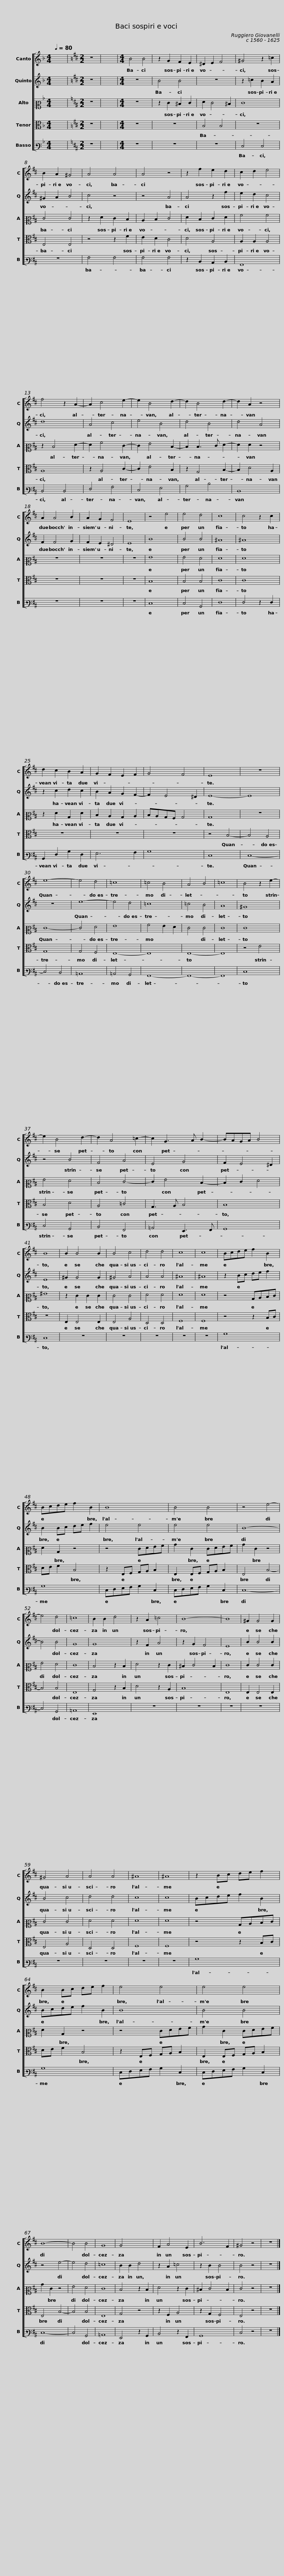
X:1
%%score [ 1 2 3 4 5 ]
L:1/8
Q:1/4=80
M:4/4
I:linebreak $
K:F
V:1 treble
V:2 treble
V:3 alto2
V:4 alto
V:5 bass3
V:1
 x8 |[K:D][M:2/2] z8 | x8 |[M:4/4] B4 B4 | z2 G2 F2 E2 | %5
 ^D2 E2 F4 | ^G4 z2 =c2 | B2 A2 ^G4 |$ A4 A4 | A4 z4 | %10
 z2 f2 e2 d2 | c2 d2 e4 | f4 z2 A2- | A2 c4 e2- |$ e2 B4 d2- | %15
 d2 B4 d2- | d2 A2 z4 | A2 A4 B2 | A2 G2 F4 | E8 |$ %20
 z4 e4 | e4 d4 | c8 | c4 z2 c2 | d2 c2 B2 A2 | %25
 G2 F2 E2 F2 |$ G4 F4 | E8 | z8 | e8- | %30
 e4 d4 | =c8 |$ =c4 B4 | A4 B4 | =c8 | %35
 B4 z2 e2- | e2 B4 d2- | d2 A4 =c2- |$ c2 G3 A B2- | BAGA B4 | %40
 B8 | B2 B4 B2 | B4 c4 | d4 d4 |$ c8 | %45
 c8 | Bcde f2 B2 | Bcde f2 B2 | B8 | B4 B4 |$ %50
 z4 e4- | e4 d4 | =c8 | B2 B2 d4 | z2 A2 =c4 | %55
 B8- |$ B8 | ^G2 G4 G2 | ^G4 A4 | A4 A4 | %60
 ^A8 | ^A8 |$ z2 Bc de f2 | B2 Bc de f2 | e4 e4 | %65
 e4 e4 | B8- | B4 B4 |$ G8 | G4 x4 | %70
 F2 A4 E2 | B6 F2 | ^G4 z4 | z8 |] %74
V:2
 x8 |[K:D][M:2/2] z8 | x8 |[M:4/4] z8 | B4 B4 | %5
 z8 | z2 =c2 B2 A2 | ^G2 A2 B4 |$ c4 z4 | z4 A4 | %10
 A4 z2 f2 | e2 d2 c4 | d8 | A4 c4 |$ e4 B4 | %15
 d4 B4 | d4 A4 | F2 F4 G2 | F2 E2 ^D4 | E8 |$ %20
 B8 | B4 B4 | ^A8 | ^A8 | z2 c2 d2 c2 | %25
 B2 A2 G2 F2- |$ F2 E4 ^D2 | E8- | E8 | z8 | %30
 e8- | e4 d4 |$ =c8 | =c4 B4 | A8 | %35
 ^G8 | z4 B4 | F4 A4 |$ E4 G4 | F2 E4 ^D2 | %40
 E8 | ^G2 G4 G2 | ^G4 A4 | A4 A4 |$ ^A8 | %45
 ^A8 | z2 Bc de f2 | B2 Bc de f2 | e4 e4 | e4 e4 |$ %50
 B8- | B4 B4 | G8 | G8 | z2 F2 A4 | %55
 z2 G2 F4 |$ E8 | B2 B4 B2 | B4 c4 | d4 d4 | %60
 c8 | c8 |$ Bcde f2 B2 | Bcde f2 B2 | B8 | %65
 B4 B4 | z4 e4- | e4 d4 |$ =c8 | B2 B2 d4 | %70
 z2 A2 =c4 | z2 B2 B4 | B4 z4 | z8 |] %74
V:3
 x8 |[K:D][M:2/2] z8 | x8 |[M:4/4] z8 | z2 E2 ^D2 E2 | %5
 F2 E4 ^D2 | E8 | E4 E4 |$ z2 F2 E2 D2 | C2 D2 E4 | %10
 F2 D2 E2 F2 | A4 A4 | z2 D4 F2- | F2 A4 E2- |$ E2 G4 D2- | %15
 D2 D3 E F2- | F2 F2 z4 | z8 | z8 | z8 |$ %20
 G8 | G4 F4 | F8 | F8 | z2 F2 B,2 F2 | %25
 D2 C2 B,2 C2 |$ DCB,A, B,4 | B,8 | z8 | E8- | %30
 E4 F4 | G8 |$ A4 G2 F2 | E4 E4 | E8 | %35
 E8 | G4 F4 | D4 E4- |$ E2 G4 D2- | D2 E2 F4 | %40
 ^G8 | z2 E2 E2 E2 | E4 E4 | F4 F4 |$ F8 | %45
 F8 | z4 B,CDE | F2 B,2 z4 | z4 EFGA | B2 E2 EFGA |$ %50
 B2 E2 z4 | G4 F4 | E8 | D4 z2 D2 | F4 z2 E2 | %55
 ^D2 E4 D2 |$ E8 | E2 E4 E2 | E4 E4 | F4 F4 | %60
 F8 | F8 |$ z4 B,CDE | F2 B,2 z4 | z4 EFGA | %65
 B2 E2 EFGA | B2 E2 z4 | G4 F4 |$ E8 | D4 z2 D2 | %70
 F4 z2 E2 | ^D2 E4 D2 | E4 z4 | z8 |] %74
V:4
 x8 |[K:D][M:2/2] z8 | x8 |[M:4/4] z8 | z8 | %5
 B,4 B,4 | z8 | E,4 E,4 |$ z4 z2 F2 | E2 D2 C4 | %10
 D4 A,4 | A,2 A,2 A,4 | A,8 | z2 A,4 C2- |$ C2 E4 B,2 | %15
 z2 G,4 B,2- | B,2 D4 A,2 | z8 | z8 | z8 |$ %20
 B,8 | B,4 B,4 | C8 | C8 | z8 | %25
 z8 |$ z8 | z4 B,4- | B,4 A,4 | G,8 | %30
 G,4 F,4 | E,8- |$ E,8 | E,8- | E,8 | %35
 z4 E4 | B,4 D4 | A,4 =C4 |$ G,3 A, B,4 | B,8 | %40
 z8 | E,2 E,4 E,2 | E,4 A,4 | D,4 D,4 |$ F,8 | %45
 F,8 | z4 z2 B,C | DE F2 B,4 | z2 E,F, G,A, B,2 | E,2 E,F, G,A, B,2 |$ %50
 E,4 B,4- | B,4 B,4 | E,8 | G,4 z2 B,2 | D4 z2 A,2 | %55
 B,8 |$ E,8 | E,2 E,4 E,2 | E,4 A,4 | D,4 D,4 | %60
 F,8 | F,8 |$ z4 z2 B,C | DE F2 B,4 | z2 E,F, G,A, B,2 | %65
 E,2 E,F, G,A, B,2 | E,4 B,4- | B,4 B,4 |$ E,8 | G,4 z4 | %70
 z2 F,2 A,4 | z2 G,2 F,4 | E,4 z4 | z8 |] %74
V:5
 x8 |[K:D][M:2/2] z8 | x8 |[M:4/4] z8 | z8 | %5
 z8 | E,4 E,4 | z8 |$ A,4 A,4 | A,4 A,4 | %10
 z2 D,2 C,2 D,2 | A,,8 | D,4 D,4 | F,4 A,4 |$ E,4 G,4 | %15
 B,4 D4 | D,8 | z8 | z8 | z8 |$ %20
 E,8 | E,4 B,,4 | F,8 | F,4 z2 F,2 | B,,2 F,2 B,2 F,2 | %25
 G,6 A,2 |$ B,8 | E,8 | E,8- | E,4 D,4 | %30
 =C,8 | =C,4 B,,4 |$ A,,8- | A,,8- | A,,8 | %35
 E,8 | E,4 B,,4 | D,4 A,,4 |$ =C,4 G,,3 A,, | B,,8 | %40
 E,8 | z8 | z8 | z8 |$ z8 | %45
 z8 | B,8 | B,8 | E,F,G,A, B,2 E,2 | E,F,G,A, B,2 E,2 |$ %50
 E,8- | E,4 B,,4 | =C,8 | G,,8 | z8 | %55
 z8 |$ z8 | z8 | z8 | z8 | %60
 z8 | z8 |$ B,8 | B,8 | E,F,G,A, B,2 E,2 | %65
 E,F,G,A, B,2 E,2 | E,8- | E,4 B,,4 |$ =C,8 | G,,4 z2 B,,2 | %70
 D,4 z2 A,,2 | B,,8 | E,4 z4 | z8 |] %74
